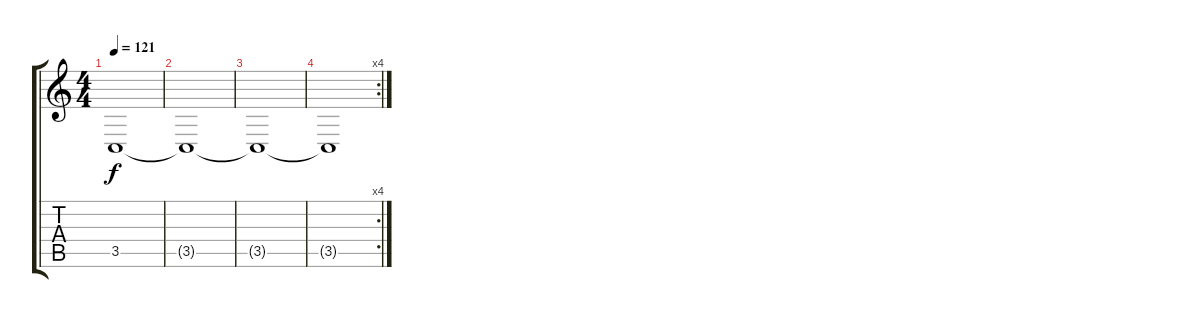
\track "" {instrument fx2soundtrack}
\staff {score tabs}
\tuning (E4 B3 G3 D3 A2 E2) {hide}
\ts (4 4)
\tempo 121
\clef g2
\ks c
3.5.1{dy f} |
3.5{t}.1 |
3.5{t}.1 |
\rc 4
3.5{t}.1
